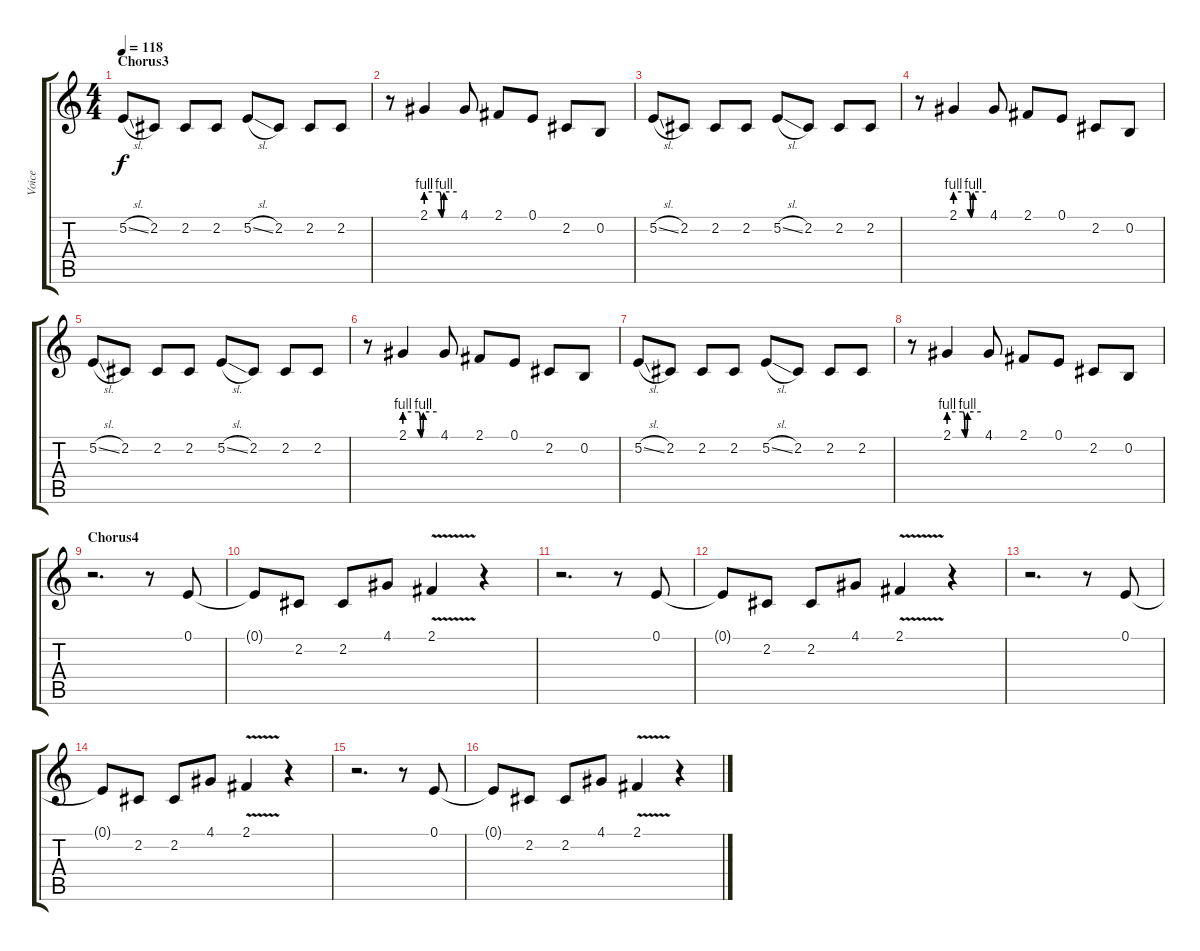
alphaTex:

\track ("Voice" "Voice") {instrument altosax}
\staff {score tabs}
\tuning (E4 B3 G3 D3 A2 E2) {hide}
\ts (4 4)
\section ("" "Chorus3")
\tempo 118
\clef g2
\ks c
5.2{sl}.8{dy f} 2.2.8 2.2.8 2.2.8 5.2{sl}.8 2.2.8 2.2.8 2.2.8 |
r.8 2.1{be (custom 0 4 26 4 30 0 35 4 60 4)}.4 4.1.8 2.1.8 0.1.8 2.2.8 0.2.8 |
5.2{sl}.8 2.2.8 2.2.8 2.2.8 5.2{sl}.8 2.2.8 2.2.8 2.2.8 |
r.8 2.1{be (custom 0 4 26 4 30 0 35 4 60 4)}.4 4.1.8 2.1.8 0.1.8 2.2.8 0.2.8 |
5.2{sl}.8 2.2.8 2.2.8 2.2.8 5.2{sl}.8 2.2.8 2.2.8 2.2.8 |
r.8 2.1{be (custom 0 4 26 4 30 0 35 4 60 4)}.4 4.1.8 2.1.8 0.1.8 2.2.8 0.2.8 |
5.2{sl}.8 2.2.8 2.2.8 2.2.8 5.2{sl}.8 2.2.8 2.2.8 2.2.8 |
r.8 2.1{be (custom 0 4 26 4 30 0 35 4 60 4)}.4 4.1.8 2.1.8 0.1.8 2.2.8 0.2.8 |
\section ("" "Chorus4")
r.2{d} r.8 0.1.8 |
0.1{t}.8 2.2.8 2.2.8 4.1.8 2.1{v}.4 r.4 |
r.2{d} r.8 0.1.8 |
0.1{t}.8 2.2.8 2.2.8 4.1.8 2.1{v}.4 r.4 |
r.2{d} r.8 0.1.8 |
0.1{t}.8 2.2.8 2.2.8 4.1.8 2.1{v}.4 r.4 |
r.2{d} r.8 0.1.8 |
0.1{t}.8 2.2.8 2.2.8 4.1.8 2.1{v}.4 r.4
